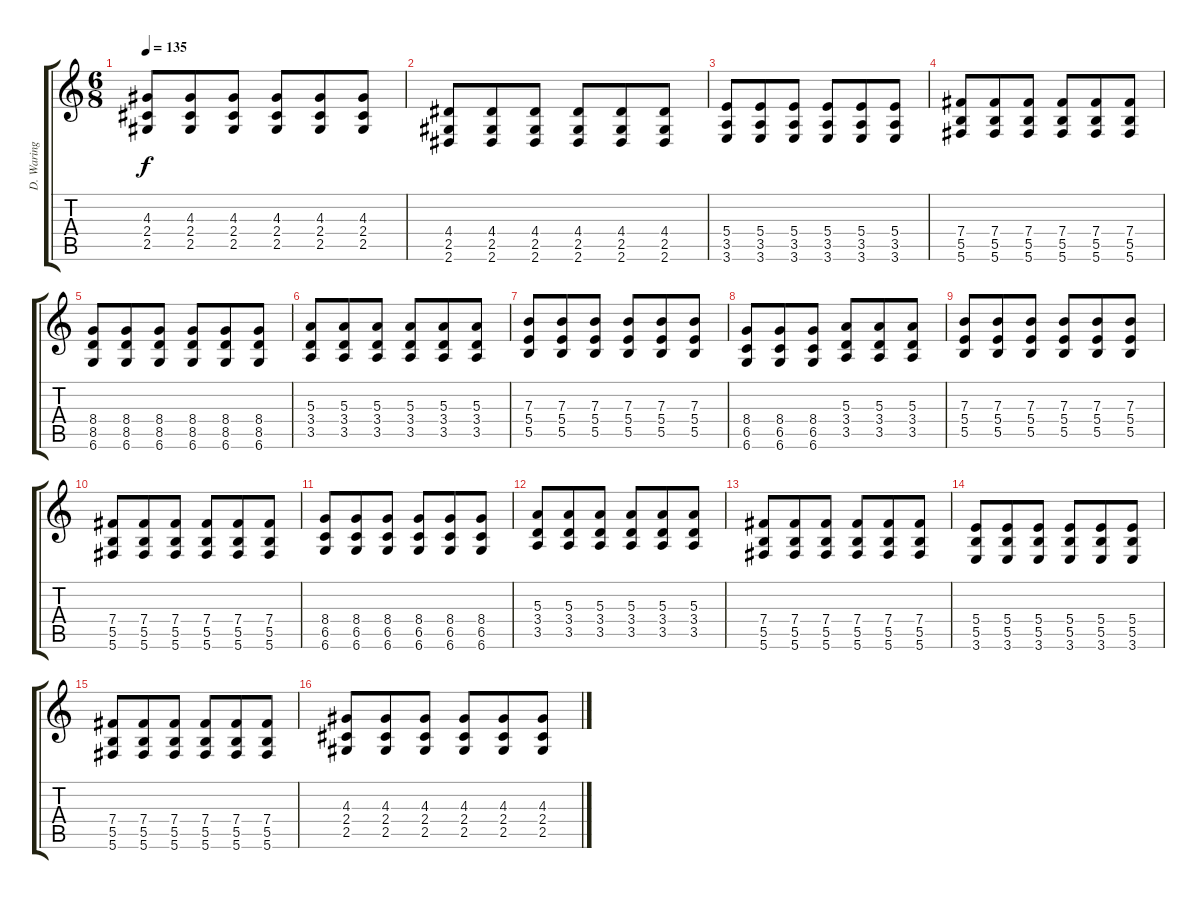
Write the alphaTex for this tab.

\track ("D. Waring Gtr." "D. Waring ") {instrument distortionguitar}
\staff {score tabs}
\tuning (Db4 Ab3 E3 B2 Gb2 Db2) {hide}
\ts (6 8)
\tempo 135
\clef g2
\ks c
(4.3 2.4 2.5).8{dy f} (4.3 2.4 2.5).8 (4.3 2.4 2.5).8 (4.3 2.4 2.5).8 (4.3 2.4 2.5).8 (4.3 2.4 2.5).8 |
(4.4 2.5 2.6).8 (4.4 2.5 2.6).8 (4.4 2.5 2.6).8 (4.4 2.5 2.6).8 (4.4 2.5 2.6).8 (4.4 2.5 2.6).8 |
(5.4 3.5 3.6).8 (5.4 3.5 3.6).8 (5.4 3.5 3.6).8 (5.4 3.5 3.6).8 (5.4 3.5 3.6).8 (5.4 3.5 3.6).8 |
(7.4 5.5 5.6).8 (7.4 5.5 5.6).8 (7.4 5.5 5.6).8 (7.4 5.5 5.6).8 (7.4 5.5 5.6).8 (7.4 5.5 5.6).8 |
(8.4 8.5 6.6).8 (8.4 8.5 6.6).8 (8.4 8.5 6.6).8 (8.4 8.5 6.6).8 (8.4 8.5 6.6).8 (8.4 8.5 6.6).8 |
(5.3 3.4 3.5).8 (5.3 3.4 3.5).8 (5.3 3.4 3.5).8 (5.3 3.4 3.5).8 (5.3 3.4 3.5).8 (5.3 3.4 3.5).8 |
(7.3 5.4 5.5).8 (7.3 5.4 5.5).8 (7.3 5.4 5.5).8 (7.3 5.4 5.5).8 (7.3 5.4 5.5).8 (7.3 5.4 5.5).8 |
(8.4 6.5 6.6).8 (8.4 6.5 6.6).8 (8.4 6.5 6.6).8 (5.3 3.4 3.5).8 (5.3 3.4 3.5).8 (5.3 3.4 3.5).8 |
(7.3 5.4 5.5).8 (7.3 5.4 5.5).8 (7.3 5.4 5.5).8 (7.3 5.4 5.5).8 (7.3 5.4 5.5).8 (7.3 5.4 5.5).8 |
(7.4 5.5 5.6).8 (7.4 5.5 5.6).8 (7.4 5.5 5.6).8 (7.4 5.5 5.6).8 (7.4 5.5 5.6).8 (7.4 5.5 5.6).8 |
(8.4 6.5 6.6).8 (8.4 6.5 6.6).8 (8.4 6.5 6.6).8 (8.4 6.5 6.6).8 (8.4 6.5 6.6).8 (8.4 6.5 6.6).8 |
(5.3 3.4 3.5).8 (5.3 3.4 3.5).8 (5.3 3.4 3.5).8 (5.3 3.4 3.5).8 (5.3 3.4 3.5).8 (5.3 3.4 3.5).8 |
(7.4 5.5 5.6).8 (7.4 5.5 5.6).8 (7.4 5.5 5.6).8 (7.4 5.5 5.6).8 (7.4 5.5 5.6).8 (7.4 5.5 5.6).8 |
(5.4 5.5 3.6).8 (5.4 5.5 3.6).8 (5.4 5.5 3.6).8 (5.4 5.5 3.6).8 (5.4 5.5 3.6).8 (5.4 5.5 3.6).8 |
(7.4 5.5 5.6).8 (7.4 5.5 5.6).8 (7.4 5.5 5.6).8 (7.4 5.5 5.6).8 (7.4 5.5 5.6).8 (7.4 5.5 5.6).8 |
(4.3 2.4 2.5).8 (4.3 2.4 2.5).8 (4.3 2.4 2.5).8 (4.3 2.4 2.5).8 (4.3 2.4 2.5).8 (4.3 2.4 2.5).8
